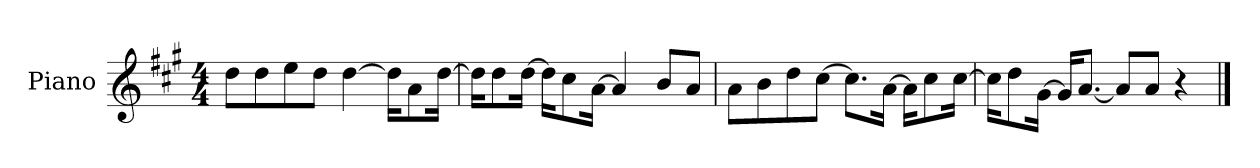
**kern
*part1
*staff1
*I"Piano
*I'P-no
*clefG2
*k[f#c#g#]
*M4/4
*MM90
=1
8dd\L
8dd\
8ee\
8dd\J
[4dd\
16dd\KL]
8a\
[16dd\Jk
=2
16dd\KL]
8dd\
[16dd\Jk
16dd\KL]
8cc#\
[16a\Jk
4a/]
8b/L
8a/J
=3
8a\L
8b\
8dd\
[8cc#\J
8.cc#\L]
[16a\Jk
16a\KL]
8cc#\
[16cc#\Jk
=4
16cc#\KL]
8dd\
[16g#\Jk
16g#/KL]
[8.a/J
8a/L]
8a/J
4r
==
*-
